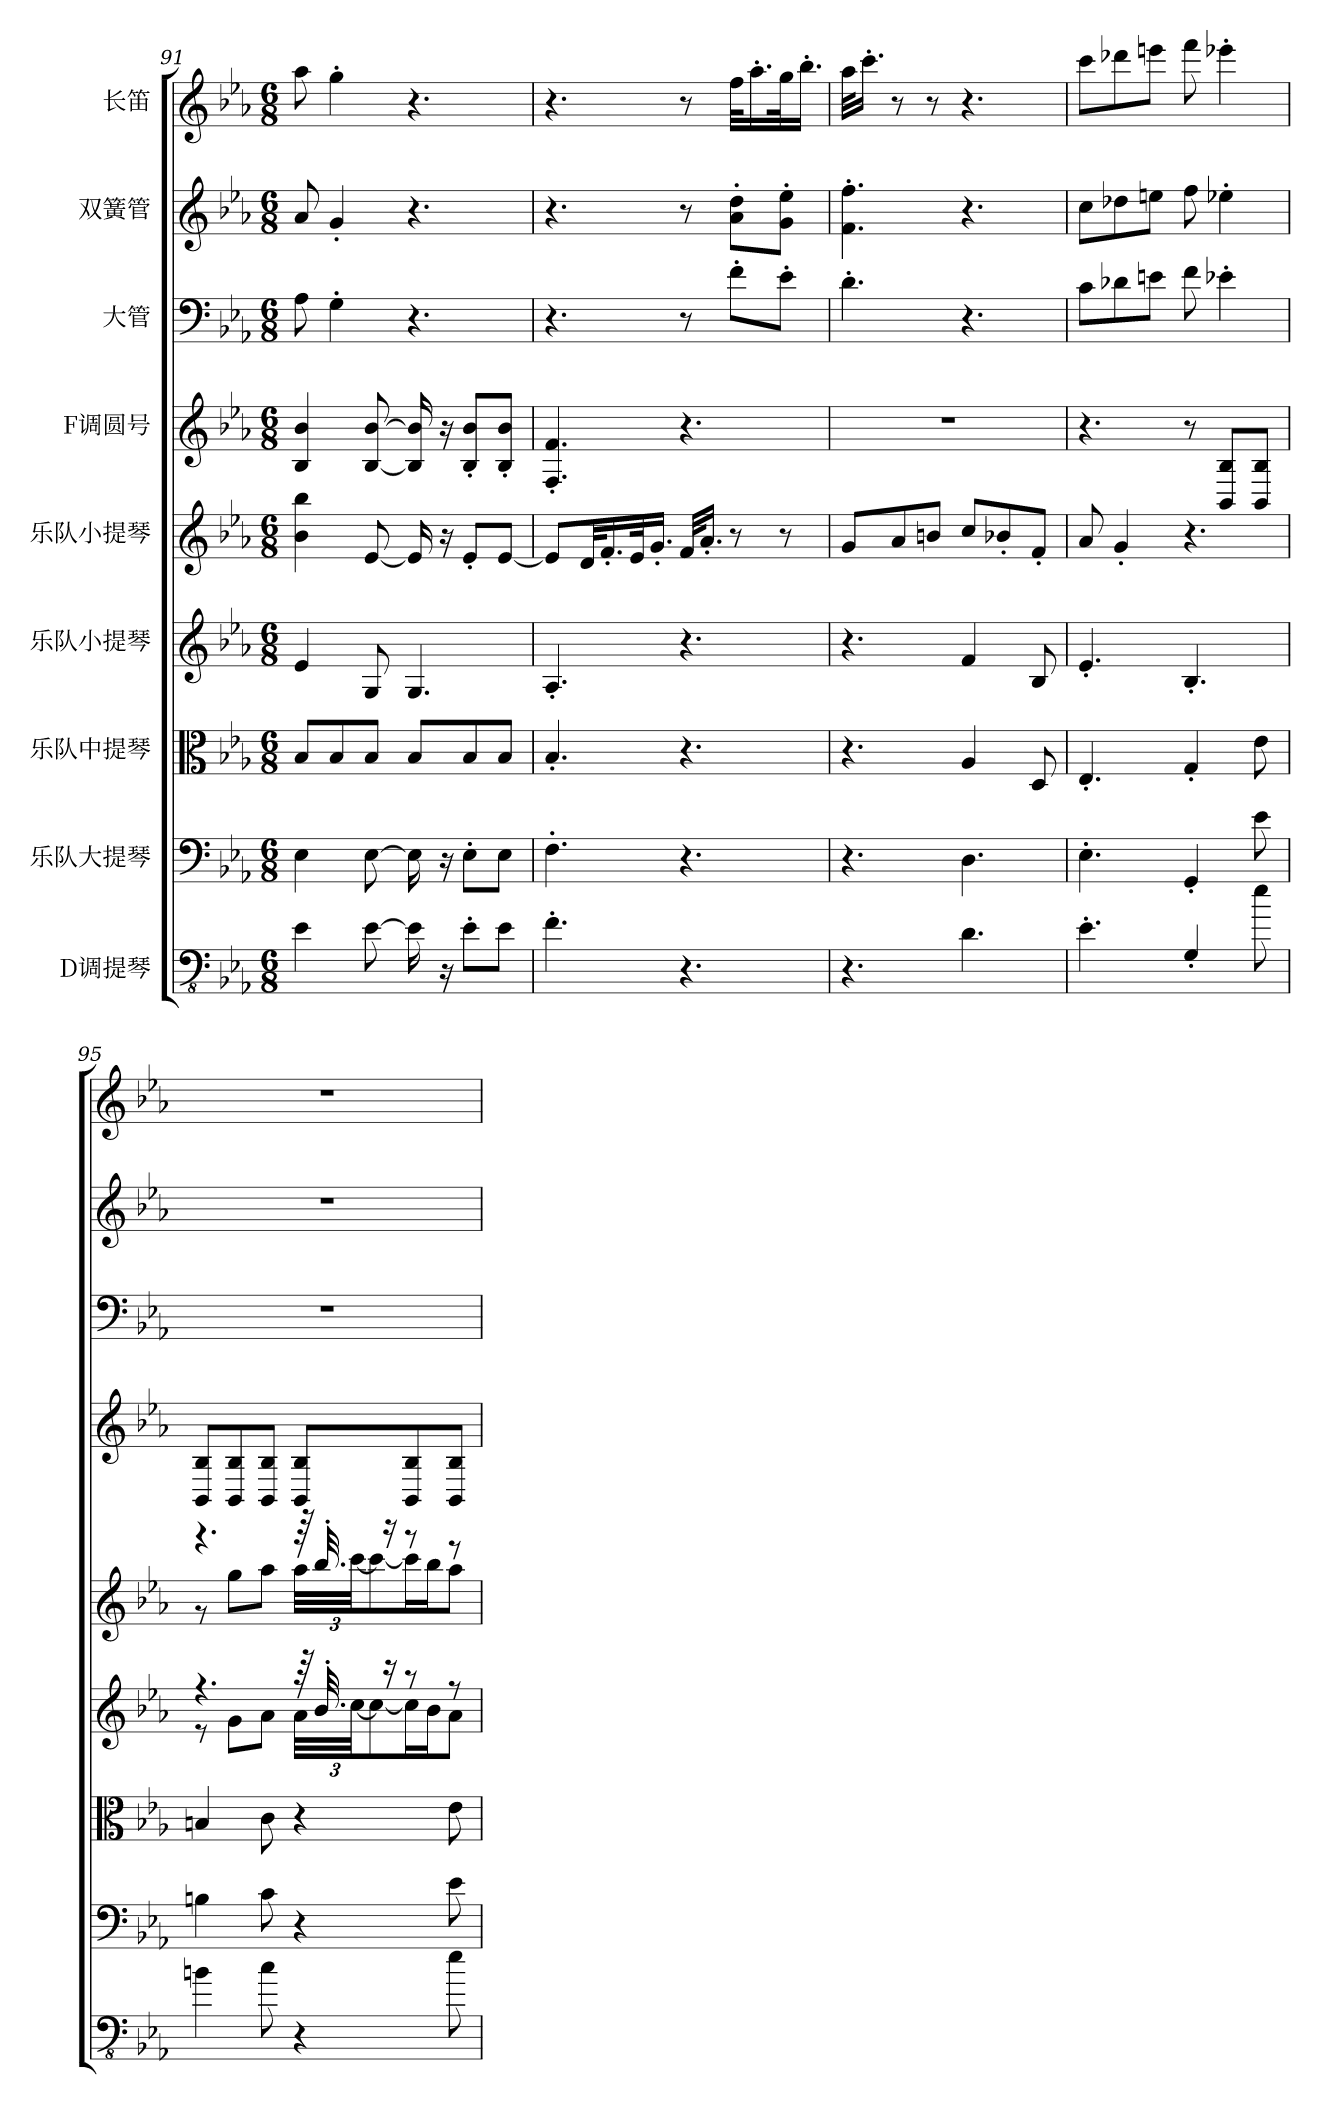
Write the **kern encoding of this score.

**kern	**kern	**kern	**kern	**kern	**kern	**kern	**kern	**kern
*part9	*part8	*part7	*part6	*part5	*part4	*part3	*part2	*part1
*staff9	*staff8	*staff7	*staff6	*staff5	*staff4	*staff3	*staff2	*staff1
*I"D调提琴	*I"乐队大提琴	*I"乐队中提琴	*I"乐队小提琴	*I"乐队小提琴	*I"F调圆号	*I"大管	*I"双簧管	*I"长笛
*clefFv4	*clefF4	*clefC3	*clefG2	*clefG2	*clefG2	*clefF4	*clefG2	*clefG2
*ITrd7c12	*	*	*	*	*ITrd4c7	*	*	*
*k[b-e-a-]	*k[b-e-a-]	*k[b-e-a-]	*k[b-e-a-]	*k[b-e-a-]	*k[b-e-a-d-]	*k[b-e-a-]	*k[b-e-a-]	*k[b-e-a-]
*M6/8	*M6/8	*M6/8	*M6/8	*M6/8	*M6/8	*M6/8	*M6/8	*M6/8
=91	=91	=91	=91	=91	=91	=91	=91	=91
4EE-\	4E-\	8B-/L	4e-/	4b-\ 4bb-\	4E-/ 4e-/	8A-\	8a-/	8aa-\
.	.	8B-/	.	.	.	4G'\	4g'/	4gg'\
[8EE-\	[8E-\	8B-/J	8G/	[8e-/	[8E-/ [8e-/	.	.	.
16EE-\]	16E-\]	8B-/L	4.G/	16e-/]	16E-/] 16e-/]	4.r	4.r	4.r
16r	16r	.	.	16r	16r	.	.	.
8EE-'\L	8E-'\L	8B-/	.	8e-'/L	8E-/' 8e-/'L	.	.	.
8EE-\J	8E-\J	8B-/J	.	[8e-/J	8E-/' 8e-/'J	.	.	.
=92	=92	=92	=92	=92	=92	=92	=92	=92
4.FF'\	4.F'\	4.B-'/	4.A-'/	8e-/L]	4.BB-/' 4.B-/'	4.r	4.r	4.r
.	.	.	.	32d/KL	.	.	.	.
.	.	.	.	16.f'/	.	.	.	.
.	.	.	.	32e-/K	.	.	.	.
.	.	.	.	16.g'/JJ	.	.	.	.
4.r	4.r	4.r	4.r	32f/KLL	4.r	8r	8r	8r
.	.	.	.	16.a-'/JJ	.	.	.	.
.	.	.	.	8r	.	8f'\L	8a-\' 8dd\'L	32ff\KLL
.	.	.	.	.	.	.	.	16.aa-'\
.	.	.	.	8r	.	8e-'\J	8g\' 8ee-\'J	32gg\K
.	.	.	.	.	.	.	.	16.bb-'\JJ
!!LO:PB:g=z
=93	=93	=93	=93	=93	=93	=93	=93	=93
4.r	4.r	4.r	4.r	8g/L	2.r	4.d'\	4.f\' 4.ff\'	32aa-\KLL
.	.	.	.	.	.	.	.	16.ccc'\JJ
.	.	.	.	8a-/	.	.	.	8r
.	.	.	.	8bn/J	.	.	.	8r
4.DD\	4.D\	4A-/	4f/	8cc/L	.	4.r	4.r	4.r
.	.	.	.	8b-X'/	.	.	.	.
.	.	8D/	8B-/	8f'/J	.	.	.	.
=94	=94	=94	=94	=94	=94	=94	=94	=94
4.EE-'\	4.E-'\	4.E-'/	4.e-'/	8a-/	4.r	8c\L	8cc\L	8ccc\L
.	.	.	.	4g'/	.	8d-X\	8dd-X\	8ddd-X\
.	.	.	.	.	.	8en\J	8een\J	8eeen\J
4GGG'/	4GG'/	4G'/	4.B-'/	4.r	8r	8f\	8ff\	8fff\
.	.	.	.	.	8EE-/ 8E-/L	4e-X'\	4ee-X'\	4eee-X'\
8E-\	8e-\	8e-\	.	.	8EE-/ 8E-/J	.	.	.
=95	=95	=95	=95	=95	=95	=95	=95	=95
*	*	*	*^	*^	*	*	*	*
4BBn\	4Bn\	4Bn/	4.r	8r	4.r	8r	8EE-/ 8E-/L	2.r	2.r	2.r
.	.	.	.	8g\L	.	8gg\L	8EE-/ 8E-/	.	.	.
8C\	8c\	8c\	.	8a-\J	.	8aa-\J	8EE-/ 8E-/J	.	.	.
*	*	*	*	*Xbrackettup	*	*Xbrackettup	*	*	*	*
4r	4r	4r	64r	48a-\LLL	64r	48aa-\LLL	8EE-/ 8E-/L	.	.	.
.	.	.	32.b-'/	.	32.bb-'/	.	.	.	.	.
.	.	.	.	[48cc\JJ	.	[48ccc\JJ	.	.	.	.
.	.	.	.	12cc\_	.	12ccc\_	.	.	.	.
.	.	.	16r	.	16r	.	.	.	.	.
.	.	.	8r	16cc\L]	8r	16ccc\L]	8EE-/ 8E-/	.	.	.
.	.	.	.	16b-\J	.	16bb-\J	.	.	.	.
8E-\	8e-\	8e-\	8r	8a-\J	8r	8aa-\J	8EE-/ 8E-/J	.	.	.
*	*	*	*v	*v	*	*	*	*	*	*
*	*	*	*	*v	*v	*	*	*	*
=	=	=	=	=	=	=	=	=
*-	*-	*-	*-	*-	*-	*-	*-	*-
